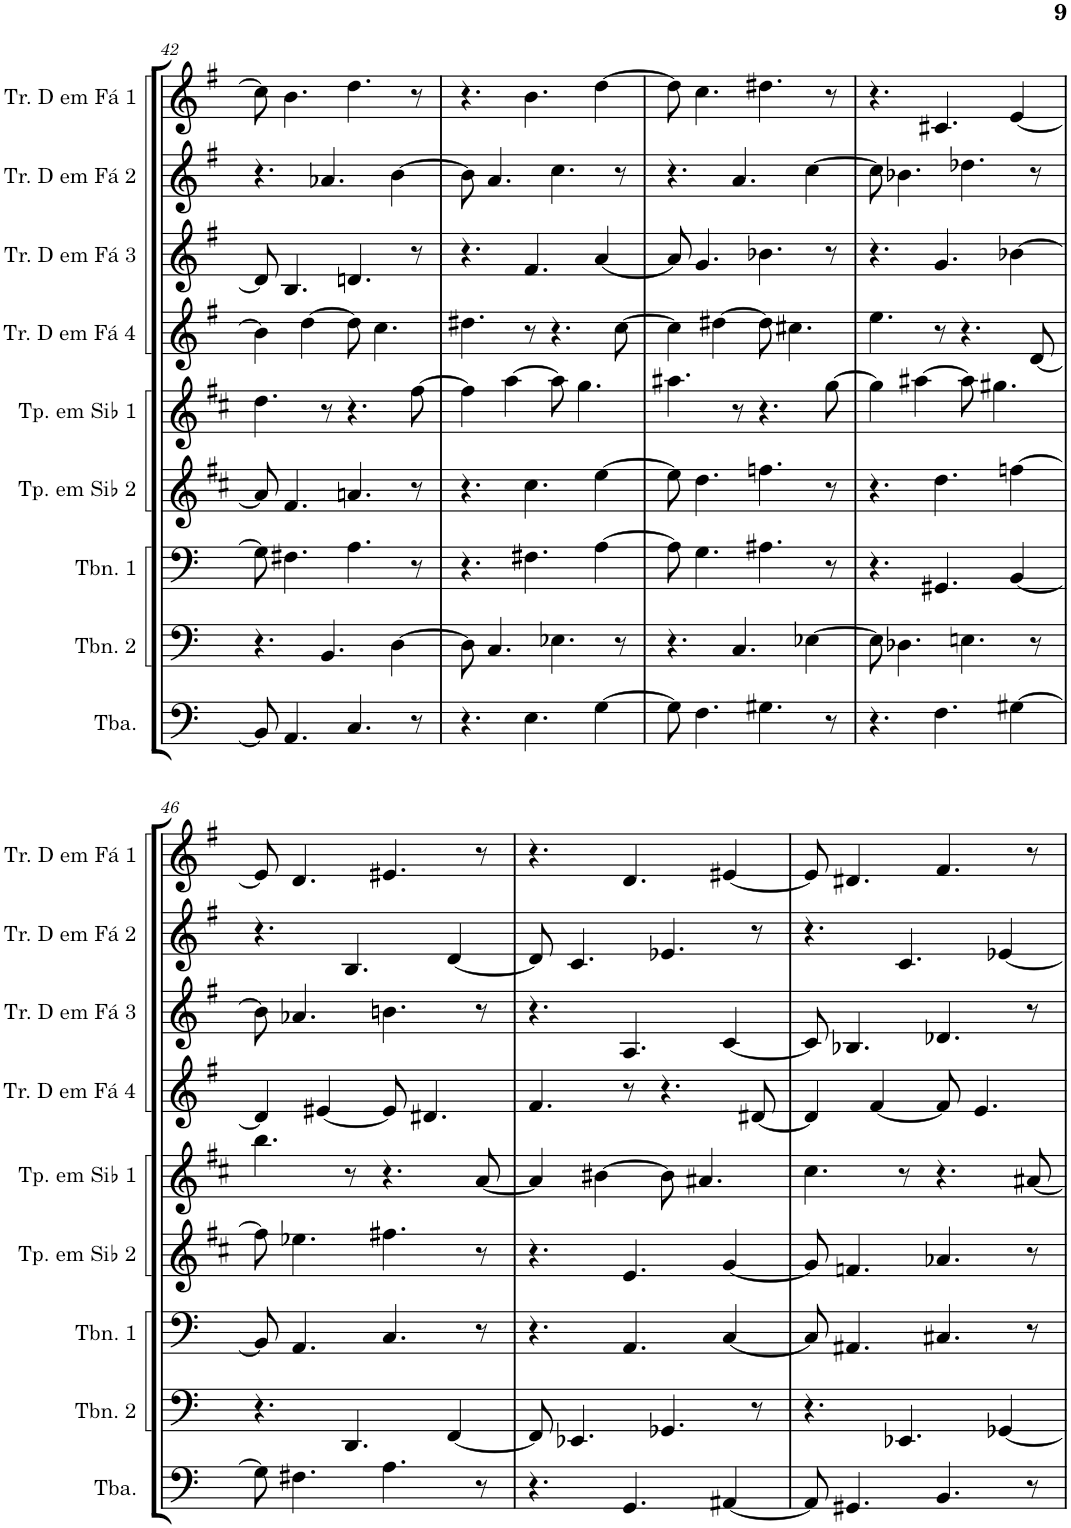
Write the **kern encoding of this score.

**kern	**kern	**kern	**kern	**kern	**kern	**kern	**kern	**kern
*part9	*part8	*part7	*part6	*part5	*part4	*part3	*part2	*part1
*staff9	*staff8	*staff7	*staff6	*staff5	*staff4	*staff3	*staff2	*staff1
*I"Tuba	*I"Trombone 2	*I"Trombone 1	*I"Trompete em Sib 2	*I"Trompete em Sib 1	*I"Trompa em Fá 4	*I"Trompa em Fá 3	*I"Trompa em Fá 2	*I"Trompa em Fá 1
*I'Tba.	*I'Tbn. 2	*I'Tbn. 1	*I'Tp. em Sib 2	*I'Tp. em Sib 1	*	*	*	*
!!LO:PB:g=z
*clefF4	*clefF4	*clefF4	*clefG2	*clefG2	*clefG2	*clefG2	*clefG2	*clefG2
*	*	*	*Trd1c2	*Trd1c2	*Trd4c7	*Trd4c7	*Trd4c7	*Trd4c7
*k[]	*k[]	*k[]	*k[f#c#]	*k[f#c#]	*k[f#]	*k[f#]	*k[f#]	*k[f#]
*M4/4	*M4/4	*M4/4	*M4/4	*M4/4	*M4/4	*M4/4	*M4/4	*M4/4
=42	=42	=42	=42	=42	=42	=42	=42	=42
8BB/]	4.r	8G#\]	8a-/]	4.dd\	4b\]	8d-/]	4.r	8cc#\]
4.AA/	.	4.F#X\	4.f#/	.	.	4.B/	.	4.b\
.	.	.	.	.	[4dd\	.	.	.
.	4.BB/	.	.	8r	.	.	4.a-X/	.
4.C/	.	4.A\	4.an/	4.r	8dd\]	4.dn/	.	4.dd\
.	.	.	.	.	4.cc\	.	.	.
.	[4D\	.	.	.	.	.	[4b\	.
8r	.	8r	8r	[8ff#\	.	8r	.	8r
=43	=43	=43	=43	=43	=43	=43	=43	=43
4.r	8D\]	4.r	4.r	4ff#\]	4.dd#X\	4.r	8b\]	4.r
.	4.C/	.	.	.	.	.	4.a/	.
.	.	.	.	[4aa\	.	.	.	.
4.E\	.	4.F#X\	4.cc#\	.	8r	4.f#/	.	4.b\
.	4.E-X\	.	.	8aa\]	4.r	.	4.cc\	.
.	.	.	.	4.gg\	.	.	.	.
[4G\	.	[4A\	[4ee\	.	.	[4a/	.	[4dd\
.	8r	.	.	.	[8cc\	.	8r	.
=44	=44	=44	=44	=44	=44	=44	=44	=44
8G\]	4.r	8A\]	8ee\]	4.aa#X\	4cc\]	8a/]	4.r	8dd\]
4.F\	.	4.G\	4.dd\	.	.	4.g/	.	4.cc\
.	.	.	.	.	[4dd#X\	.	.	.
.	4.C/	.	.	8r	.	.	4.a/	.
4.G#X\	.	4.A#X\	4.ffn\	4.r	8dd#\]	4.b-X\	.	4.dd#X\
.	.	.	.	.	4.cc#X\	.	.	.
.	[4E-X\	.	.	.	.	.	[4cc\	.
8r	.	8r	8r	[8gg\	.	8r	.	8r
=45	=45	=45	=45	=45	=45	=45	=45	=45
4.r	8E-\]	4.r	4.r	4gg\]	4.ee\	4.r	8cc\]	4.r
.	4.D-X\	.	.	.	.	.	4.b-X\	.
.	.	.	.	[4aa#X\	.	.	.	.
4.F\	.	4.GG#X/	4.dd\	.	8r	4.g/	.	4.c#X/
.	4.En\	.	.	8aa#\]	4.r	.	4.dd-X\	.
.	.	.	.	4.gg#X\	.	.	.	.
[4G#X\	.	[4BB/	[4ffn\	.	.	[4b-X\	.	[4e/
.	8r	.	.	.	[8d/	.	8r	.
!!LO:LB:g=z
=46	=46	=46	=46	=46	=46	=46	=46	=46
8G#\]	4.r	8BB/]	8ff\]	4.bb\	4d/]	8b-\]	4.r	8e/]
4.F#X\	.	4.AA/	4.ee-X\	.	.	4.a-X/	.	4.d/
.	.	.	.	.	[4e#X/	.	.	.
.	4.DD/	.	.	8r	.	.	4.B/	.
4.A\	.	4.C/	4.ff#X\	4.r	8e#/]	4.bn\	.	4.e#X/
.	.	.	.	.	4.d#X/	.	.	.
.	[4FF/	.	.	.	.	.	[4d/	.
8r	.	8r	8r	[8a/	.	8r	.	8r
=47	=47	=47	=47	=47	=47	=47	=47	=47
4.r	8FF/]	4.r	4.r	4a/]	4.f#/	4.r	8d/]	4.r
.	4.EE-X/	.	.	.	.	.	4.c/	.
.	.	.	.	[4b#X\	.	.	.	.
4.GG/	.	4.AA/	4.e/	.	8r	4.A/	.	4.d/
.	4.GG-X/	.	.	8b#\]	4.r	.	4.e-X/	.
.	.	.	.	4.a#X/	.	.	.	.
[4AA#X/	.	[4C/	[4g/	.	.	[4c/	.	[4e#X/
.	8r	.	.	.	[8d#X/	.	8r	.
=48	=48	=48	=48	=48	=48	=48	=48	=48
8AA#/]	4.r	8C/]	8g/]	4.cc#\	4d#/]	8c/]	4.r	8e#/]
4.GG#X/	.	4.AA#X/	4.fn/	.	.	4.B-X/	.	4.d#X/
.	.	.	.	.	[4f#/	.	.	.
.	4.EE-X/	.	.	8r	.	.	4.c/	.
4.BB/	.	4.C#X/	4.a-X/	4.r	8f#/]	4.d-X/	.	4.f#/
.	.	.	.	.	4.e/	.	.	.
.	[4GG-X/	.	.	.	.	.	[4e-X/	.
8r	.	8r	8r	[8a#X/	.	8r	.	8r
=	=	=	=	=	=	=	=	=
*-	*-	*-	*-	*-	*-	*-	*-	*-
